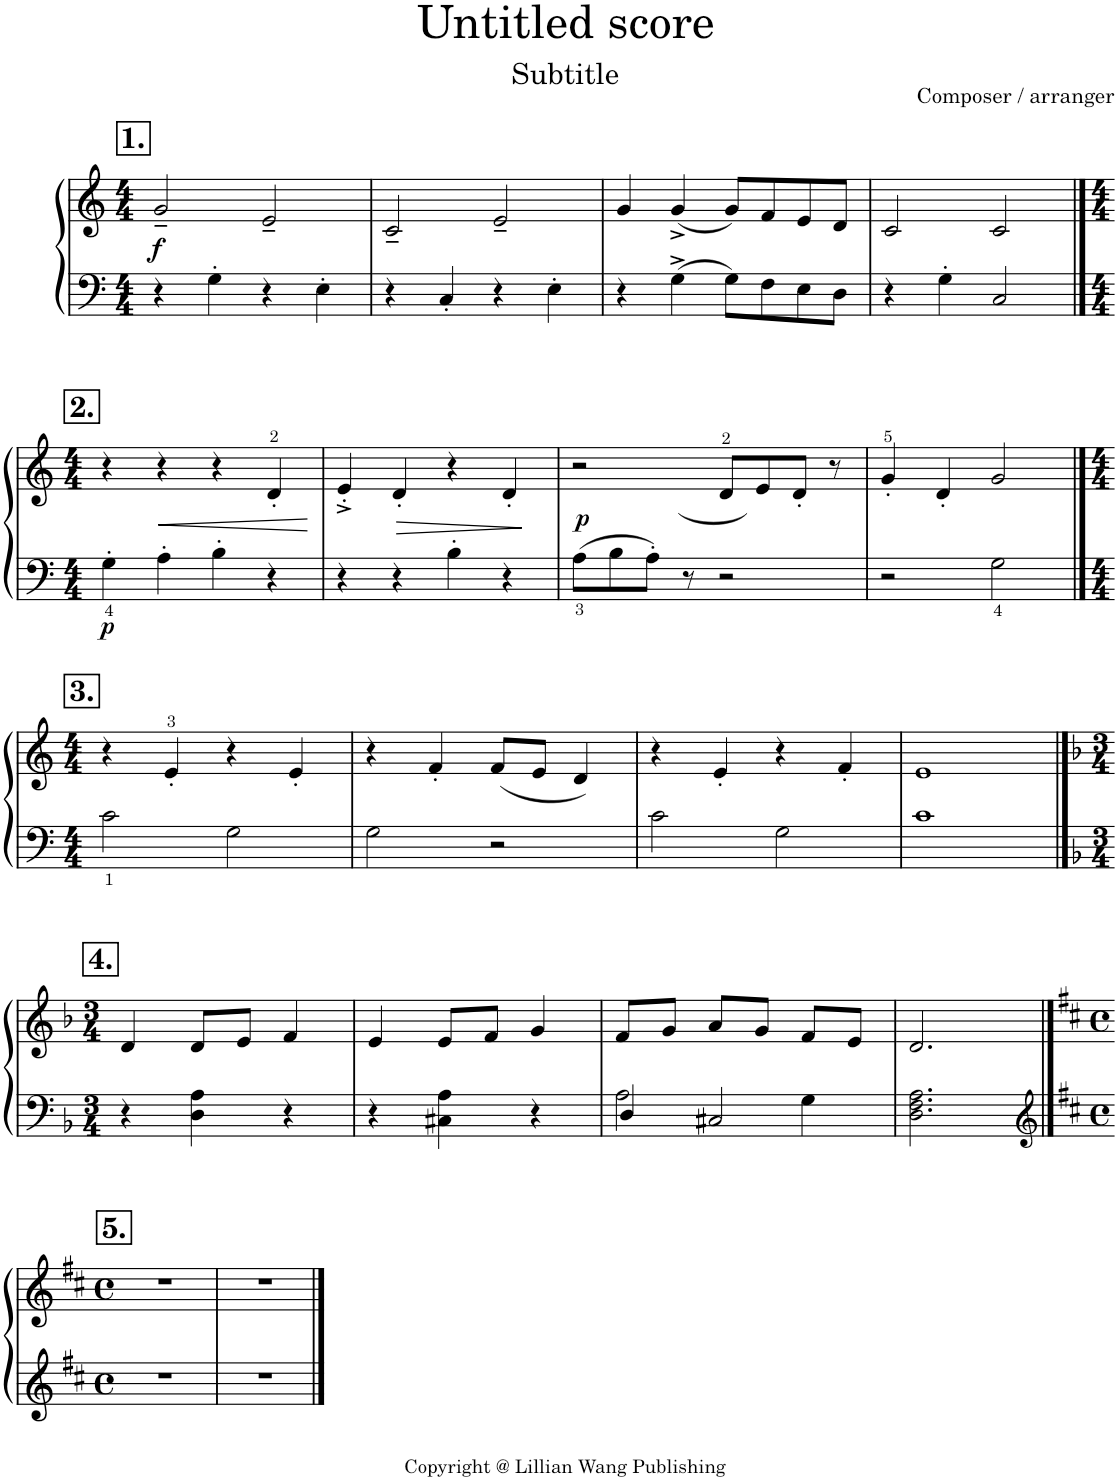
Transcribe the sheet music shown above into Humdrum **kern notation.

**kern	**kern	**dynam
*part1	*part1	*part1
*staff2	*staff1	*staff1/2
*I"Piano	*	*
*I'Pno.	*	*
*clefF4	*clefG2	*
*k[]	*k[]	*
*M4/4	*M4/4	*
!!LO:REH:place=s1:a:B:cj:fs=14:t=1.
=1	=1	=1
!	!	!LO:DY:b
4r	2g~/	f
4G'\	.	.
4r	2e~/	.
4E'\	.	.
=2	=2	=2
4r	2c~/	.
4C'/	.	.
4r	2e~/	.
4E'\	.	.
=3	=3	=3
4r	4g/	.
4G^\	(4g^/	.
8G\L	8g/L)	.
8F\	8f/	.
8E\	8e/	.
8D\J	8d/J	.
=4	=4	=4
4r	2c/	.
4G'\	.	.
2C/	2c/	.
!!LO:LB:g=z
!!LO:REH:place=s1:a:B:cj:fs=14:t=2.
==5	==5	==5
*M4/4	*M4/4	*
!	!	!LO:DY:b=2
4G'\	4r	p
!	!	!LO:HP:b
4A'\	4r	<
4B'\	4r	.
4r	4d'/	.
.	.	[
=6	=6	=6
4r	4e'^/	.
!	!	!LO:HP:b
4r	4d'/	>
4B'\	4r	.
4r	4d'/	.
.	.	]
=7	=7	=7
!	!	!LO:DY:a=2
8A\L	2r	p
8B\	.	.
8A'\J	.	.
8r	.	.
2r	8d/L	.
.	8e/	.
.	8d'/J	.
.	8r	.
=8	=8	=8
2r	4g'/	.
.	4d'/	.
2G\	2g/	.
!!LO:LB:g=z
!!LO:REH:place=s1:a:B:cj:fs=14:t=3.
==9	==9	==9
*M4/4	*M4/4	*
2c\	4r	.
.	4e'/	.
2G\	4r	.
.	4e'/	.
=10	=10	=10
2G\	4r	.
.	4f'/	.
2r	8f/L	.
.	8e/J	.
.	4d/	.
=11	=11	=11
2c\	4r	.
.	4e'/	.
2G\	4r	.
.	4f'/	.
=12	=12	=12
1c	1e	.
!!LO:LB:g=z
!!LO:REH:place=s1:a:B:cj:fs=14:t=4.
==13	==13	==13
*k[b-]	*k[b-]	*
*M3/4	*M3/4	*
4r	4d/	.
4D\ 4A\	8d/L	.
.	8e/J	.
4r	4f/	.
=14	=14	=14
4r	4e/	.
4C#X\ 4A\	8e/L	.
.	8f/J	.
4r	4g/	.
=15	=15	=15
*^	*	*
4D/	2A\	8f/L	.
.	.	8g/J	.
2C#X/	.	8a/L	.
.	.	8g/J	.
.	4G\	8f/L	.
.	.	8e/J	.
*v	*v	*	*
=16	=16	=16
2.D\ 2.F\ 2.A\	2.d/	.
!!LO:LB:g=z
!!LO:REH:place=s1:a:B:cj:fs=14:t=5.
==17	==17	==17
*clefG2	*	*
*k[f#c#]	*k[f#c#]	*
*M4/4	*M4/4	*
*met(c)	*met(c)	*
1r	1r	.
=18	=18	=18
1r	1r	.
==	==	==
*-	*-	*-
